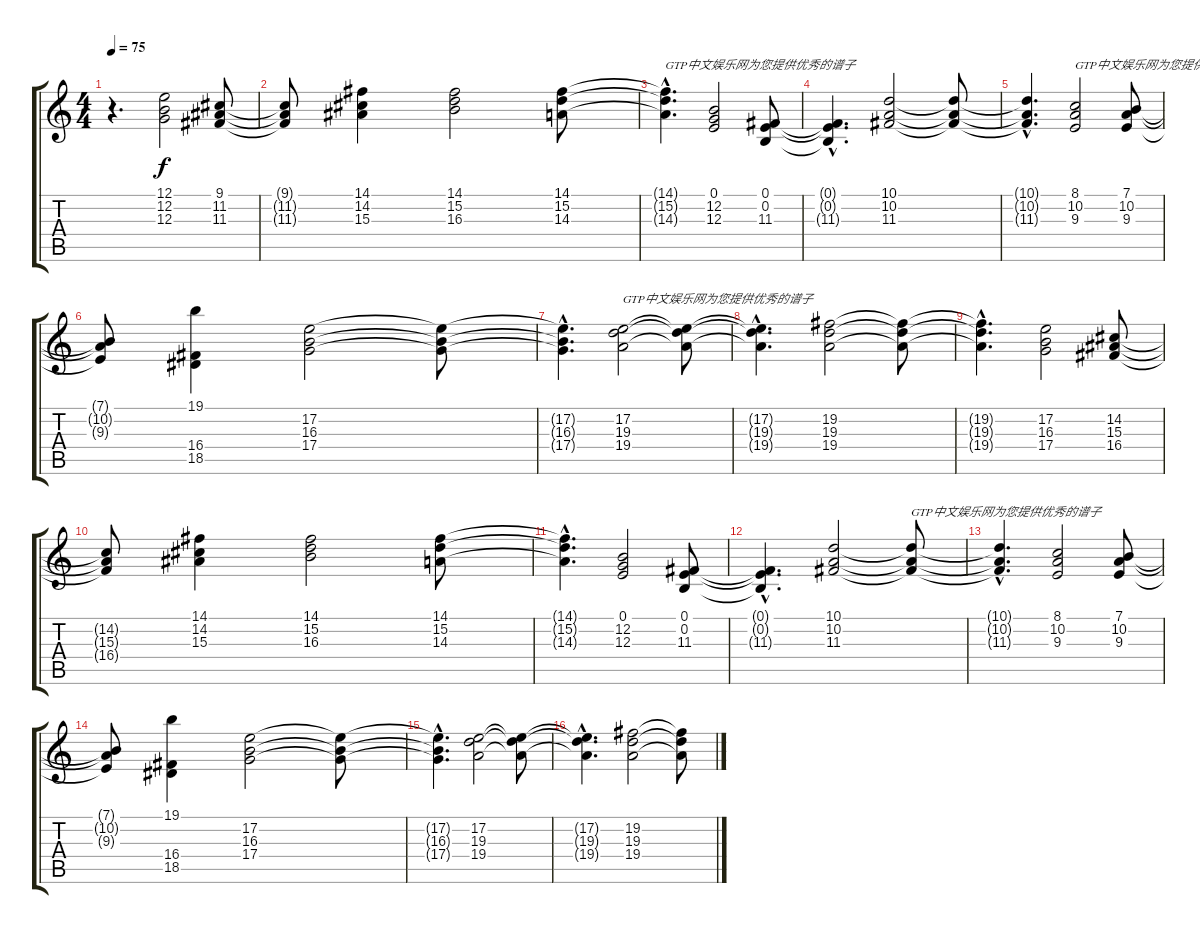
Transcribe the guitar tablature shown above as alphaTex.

\track "" {instrument synthstrings1}
\staff {score tabs}
\tuning (E4 B3 G3 D3 A2 E2) {hide}
\ts (4 4)
\tempo 75
\clef g2
\ks c
r.4{d dy f instrument synthstrings1} (12.1 12.2 12.3).2 (9.1 11.2 11.3).8 |
(9.1{t} 11.2{t} 11.3{t}).8 (14.1 14.2 15.3).4 (14.1 15.2 16.3).2 (14.1 15.2 14.3).8 |
(14.1{hac t} 15.2{hac t} 14.3{hac t}).4{d txt "GTP中文娱乐网为您提供优秀的谱子"} (0.1 12.2 12.3).2 (0.1 0.2 11.3).8 |
(0.1{hac t} 0.2{hac t} 11.3{hac t}).4{d} (10.1 10.2 11.3).2 (10.1{t} 10.2{t} 11.3{t}).8 |
(10.1{hac t} 10.2{hac t} 11.3{hac t}).4{d} (8.1 10.2 9.3).2{txt "GTP中文娱乐网为您提供优秀的谱子"} (7.1 10.2 9.3).8 |
(7.1{t} 10.2{t} 9.3{t}).8 (19.1 16.4 18.5).4 (17.2 16.3 17.4).2 (17.2{t} 16.3{t} 17.4{t}).8 |
(17.2{hac t} 16.3{hac t} 17.4{hac t}).4{d} (17.2 19.3 19.4).2{txt "GTP中文娱乐网为您提供优秀的谱子"} (17.2{t} 19.3{t} 19.4{t}).8 |
(17.2{hac t} 19.3{hac t} 19.4{hac t}).4{d} (19.2 19.3 19.4).2 (19.2{t} 19.3{t} 19.4{t}).8 |
(19.2{hac t} 19.3{hac t} 19.4{hac t}).4{d} (17.2 16.3 17.4).2 (14.2 15.3 16.4).8 |
(14.2{t} 15.3{t} 16.4{t}).8 (14.1 14.2 15.3).4 (14.1 15.2 16.3).2 (14.1 15.2 14.3).8 |
(14.1{hac t} 15.2{hac t} 14.3{hac t}).4{d} (0.1 12.2 12.3).2 (0.1 0.2 11.3).8 |
(0.1{hac t} 0.2{hac t} 11.3{hac t}).4{d} (10.1 10.2 11.3).2 (10.1{t} 10.2{t} 11.3{t}).8{txt "GTP中文娱乐网为您提供优秀的谱子"} |
(10.1{hac t} 10.2{hac t} 11.3{hac t}).4{d} (8.1 10.2 9.3).2 (7.1 10.2 9.3).8 |
(7.1{t} 10.2{t} 9.3{t}).8 (19.1 16.4 18.5).4 (17.2 16.3 17.4).2 (17.2{t} 16.3{t} 17.4{t}).8 |
(17.2{hac t} 16.3{hac t} 17.4{hac t}).4{d} (17.2 19.3 19.4).2 (17.2{t} 19.3{t} 19.4{t}).8 |
(17.2{hac t} 19.3{hac t} 19.4{hac t}).4{d} (19.2 19.3 19.4).2 (19.2{t} 19.3{t} 19.4{t}).8
